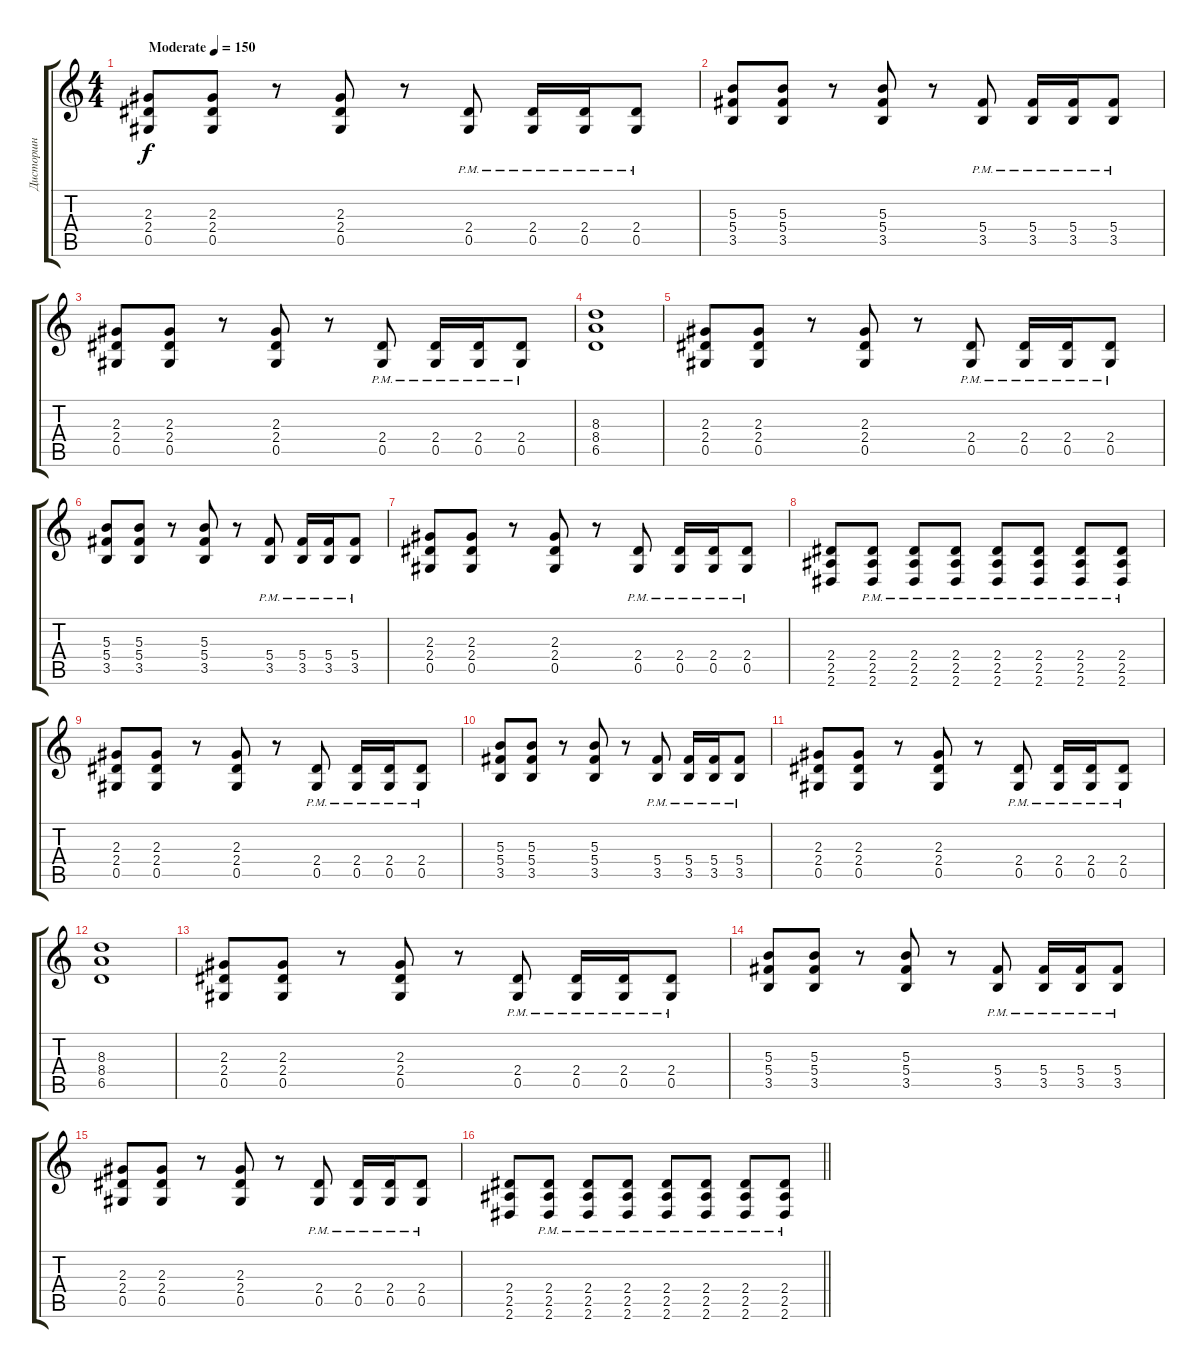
\track ("Дисторшн" "Дисторшн") {instrument distortionguitar}
\staff {score tabs}
\tuning (Eb4 Bb3 Gb3 Db3 Ab2 Db2) {hide}
\ts (4 4)
\tempo (150 "Moderate")
\clef g2
\ks c
(2.3 2.4 0.5).8{dy f instrument distortionguitar} (2.3 2.4 0.5).8 r.8 (2.3 2.4 0.5).8 r.8 (2.4{pm} 0.5{pm}).8 (2.4{pm} 0.5{pm}).16 (2.4{pm} 0.5{pm}).16 (2.4{pm} 0.5{pm}).8 |
(5.3 5.4 3.5).8 (5.3 5.4 3.5).8 r.8 (5.3 5.4 3.5).8 r.8 (5.4{pm} 3.5{pm}).8 (5.4{pm} 3.5{pm}).16 (5.4{pm} 3.5{pm}).16 (5.4{pm} 3.5{pm}).8 |
(2.3 2.4 0.5).8 (2.3 2.4 0.5).8 r.8 (2.3 2.4 0.5).8 r.8 (2.4{pm} 0.5{pm}).8 (2.4{pm} 0.5{pm}).16 (2.4{pm} 0.5{pm}).16 (2.4{pm} 0.5{pm}).8 |
(8.3 8.4 6.5).1 |
(2.3 2.4 0.5).8 (2.3 2.4 0.5).8 r.8 (2.3 2.4 0.5).8 r.8 (2.4{pm} 0.5{pm}).8 (2.4{pm} 0.5{pm}).16 (2.4{pm} 0.5{pm}).16 (2.4{pm} 0.5{pm}).8 |
(5.3 5.4 3.5).8 (5.3 5.4 3.5).8 r.8 (5.3 5.4 3.5).8 r.8 (5.4{pm} 3.5{pm}).8 (5.4{pm} 3.5{pm}).16 (5.4{pm} 3.5{pm}).16 (5.4{pm} 3.5{pm}).8 |
(2.3 2.4 0.5).8 (2.3 2.4 0.5).8 r.8 (2.3 2.4 0.5).8 r.8 (2.4{pm} 0.5{pm}).8 (2.4{pm} 0.5{pm}).16 (2.4{pm} 0.5{pm}).16 (2.4{pm} 0.5{pm}).8 |
(2.4 2.5 2.6).8 (2.4{pm} 2.5{pm} 2.6{pm}).8 (2.4{pm} 2.5{pm} 2.6{pm}).8 (2.4{pm} 2.5{pm} 2.6{pm}).8 (2.4{pm} 2.5{pm} 2.6{pm}).8 (2.4{pm} 2.5{pm} 2.6{pm}).8 (2.4{pm} 2.5{pm} 2.6{pm}).8 (2.4{pm} 2.5{pm} 2.6{pm}).8 |
(2.3 2.4 0.5).8 (2.3 2.4 0.5).8 r.8 (2.3 2.4 0.5).8 r.8 (2.4{pm} 0.5{pm}).8 (2.4{pm} 0.5{pm}).16 (2.4{pm} 0.5{pm}).16 (2.4{pm} 0.5{pm}).8 |
(5.3 5.4 3.5).8 (5.3 5.4 3.5).8 r.8 (5.3 5.4 3.5).8 r.8 (5.4{pm} 3.5{pm}).8 (5.4{pm} 3.5{pm}).16 (5.4{pm} 3.5{pm}).16 (5.4{pm} 3.5{pm}).8 |
(2.3 2.4 0.5).8 (2.3 2.4 0.5).8 r.8 (2.3 2.4 0.5).8 r.8 (2.4{pm} 0.5{pm}).8 (2.4{pm} 0.5{pm}).16 (2.4{pm} 0.5{pm}).16 (2.4{pm} 0.5{pm}).8 |
(8.3 8.4 6.5).1 |
(2.3 2.4 0.5).8 (2.3 2.4 0.5).8 r.8 (2.3 2.4 0.5).8 r.8 (2.4{pm} 0.5{pm}).8 (2.4{pm} 0.5{pm}).16 (2.4{pm} 0.5{pm}).16 (2.4{pm} 0.5{pm}).8 |
(5.3 5.4 3.5).8 (5.3 5.4 3.5).8 r.8 (5.3 5.4 3.5).8 r.8 (5.4{pm} 3.5{pm}).8 (5.4{pm} 3.5{pm}).16 (5.4{pm} 3.5{pm}).16 (5.4{pm} 3.5{pm}).8 |
(2.3 2.4 0.5).8 (2.3 2.4 0.5).8 r.8 (2.3 2.4 0.5).8 r.8 (2.4{pm} 0.5{pm}).8 (2.4{pm} 0.5{pm}).16 (2.4{pm} 0.5{pm}).16 (2.4{pm} 0.5{pm}).8 |
\barLineRight lightlight
(2.4 2.5 2.6).8 (2.4{pm} 2.5{pm} 2.6{pm}).8 (2.4{pm} 2.5{pm} 2.6{pm}).8 (2.4{pm} 2.5{pm} 2.6{pm}).8 (2.4{pm} 2.5{pm} 2.6{pm}).8 (2.4{pm} 2.5{pm} 2.6{pm}).8 (2.4{pm} 2.5{pm} 2.6{pm}).8 (2.4{pm} 2.5{pm} 2.6{pm}).8
